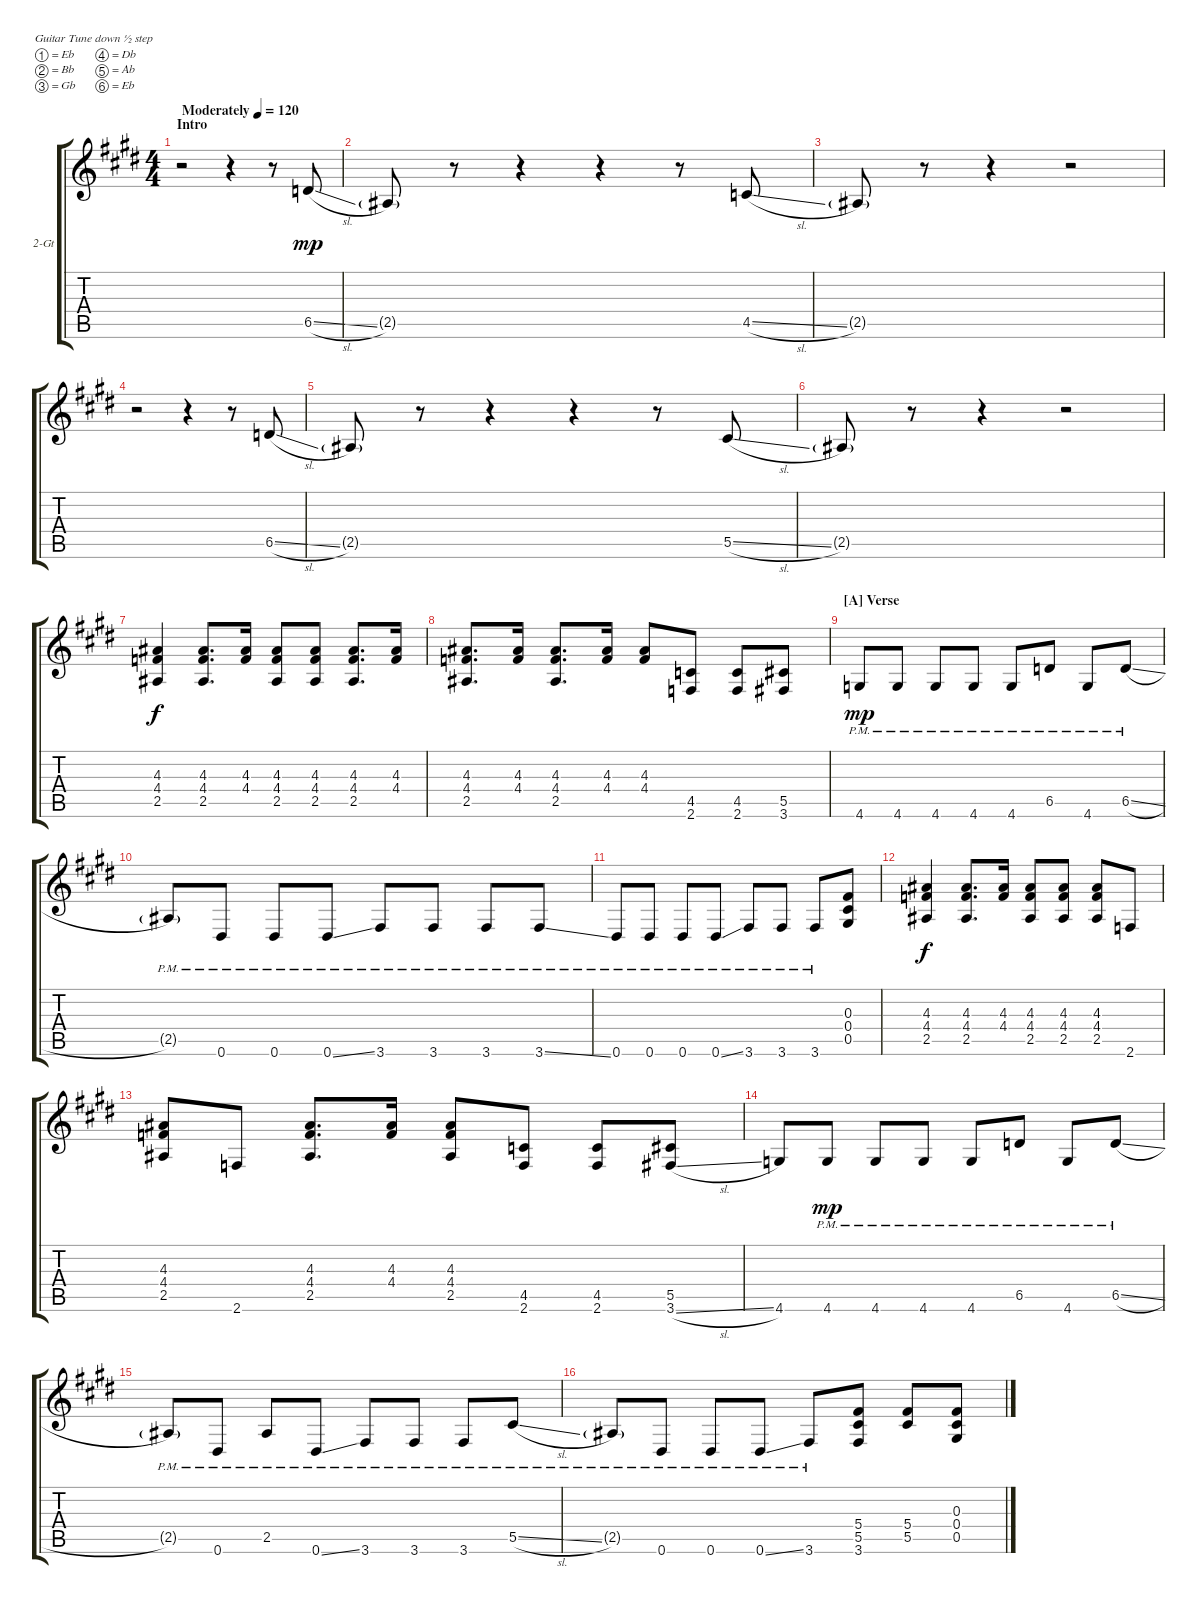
\defaultSystemsLayout 4
\bracketExtendMode groupsimilarinstruments
\firstSystemTrackNameOrientation horizontal
\otherSystemsTrackNameOrientation horizontal
\track ("2 Guitar" "2-Gt") {instrument electricguitarclean}
\staff {score tabs}
\tuning (Eb4 Bb3 Gb3 Db3 Ab2 Eb2)
\ts (4 4)
\section ("" "Intro")
\tempo (120 "Moderately")
\clef g2
\scale
1.10845
\ks e
r.2{dy mp instrument electricguitarclean} r.4 r.8 6.5{sl}.8 |
\scale
0.891551 2.5{g}.8 r.8 r.4 r.4 r.8 4.5{sl}.8 |
\scale
1.07818 2.5{g}.8 r.8 r.4 r.2 |
\scale
0.921816 r.2 r.4 r.8 6.5{sl}.8 |
\scale
1.07818 2.5{g}.8 r.8 r.4 r.4 r.8 5.5{sl}.8 |
\scale
0.921816 2.5{g}.8 r.8 r.4 r.2 |
\scale
1.07818 (2.5 4.4 4.3).4{dy f} (2.5 4.3 4.4).8{d} (4.3 4.4).16 (2.5 4.4 4.3).8 (2.5 4.4 4.3).8 (2.5 4.4 4.3).8{d} (4.3 4.4).16 |
\scale
0.921816 (2.5 4.3 4.4).8{d} (4.3 4.4).16 (2.5 4.3 4.4).8{d} (4.3 4.4).16 (4.4 4.3).8 (2.6 4.5).8 (2.6 4.5).8 (3.6 5.5).8 |
\section ("A" "Verse")
\scale
1.07818 4.6{pm}.8{dy mp} 4.6{pm}.8 4.6{pm}.8 4.6{pm}.8 4.6{pm}.8 6.5{pm}.8 4.6{pm}.8 6.5{sl pm}.8 |
\scale
0.921816 2.5{g pm}.8 0.6{pm}.8 0.6{pm}.8 0.6{ss pm}.8 3.6{pm}.8 3.6{pm}.8 3.6{pm}.8 3.6{ss pm}.8 |
\scale
1.07818 0.6{pm}.8 0.6{pm}.8 0.6{pm}.8 0.6{ss pm}.8 3.6{pm}.8 3.6{pm}.8 3.6{pm}.8 (0.5 0.4 0.3).8 |
\scale
0.921816 (2.5 4.4 4.3).4{dy f} (2.5 4.4 4.3).8{d} (4.3 4.4).16 (2.5 4.4 4.3).8 (2.5 4.4 4.3).8 (2.5 4.4 4.3).8 2.6.8 |
\scale
1.07818 (2.5 4.4 4.3).8 2.6.8 (2.5 4.4 4.3).8{d} (4.3 4.4).16 (2.5 4.4 4.3).8 (2.6 4.5).8 (2.6 4.5).8 (3.6{sl} 5.5).8 |
\scale
0.921816 4.6.8 4.6{pm}.8{dy mp} 4.6{pm}.8 4.6{pm}.8 4.6{pm}.8 6.5{pm}.8 4.6{pm}.8 6.5{sl pm}.8 |
\scale
1.07818 2.5{g pm}.8 0.6{pm}.8 2.5{pm}.8 0.6{ss pm}.8 3.6{pm}.8 3.6{pm}.8 3.6{pm}.8 5.5{sl pm}.8 |
\scale
0.921816 2.5{g pm}.8 0.6{pm}.8 0.6{pm}.8 0.6{ss pm}.8 3.6{pm}.8 (3.6 5.5 5.4).8 (5.5 5.4).8 (0.5 0.4 0.3).8
